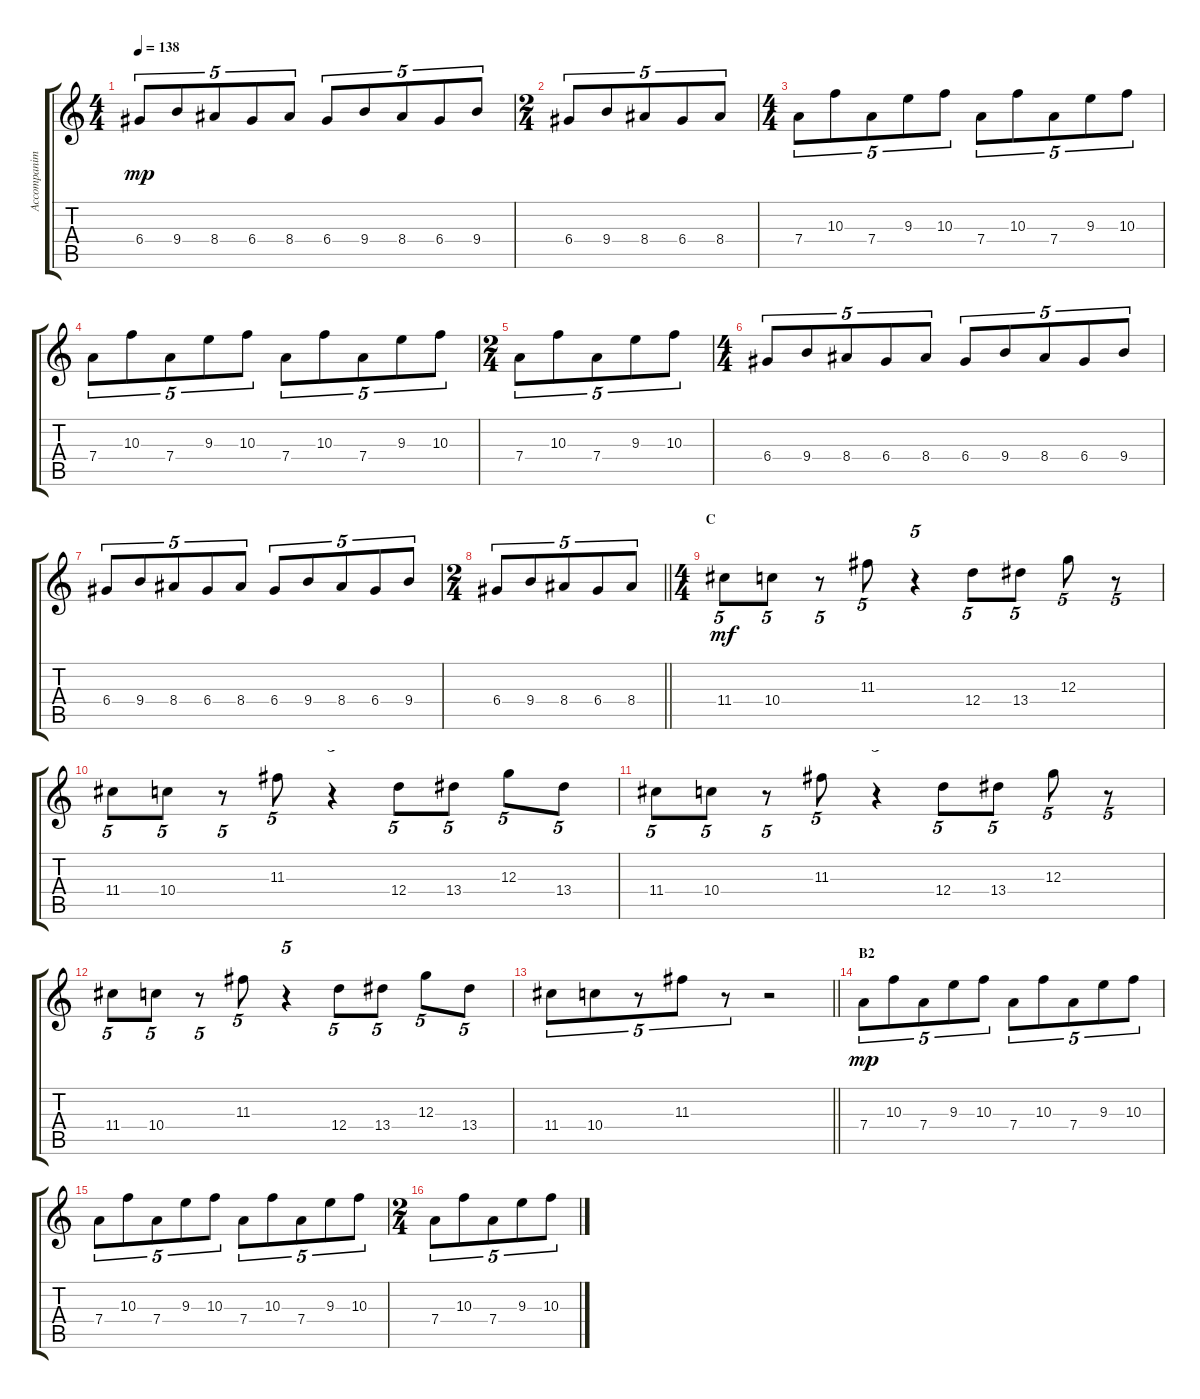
\track ("Accompaniment L" "Accompanim") {instrument acousticguitarsteel}
\staff {score tabs}
\tuning (E4 B3 G3 D3 A2 E2) {hide}
\ts (4 4)
\tempo 138
\clef g2
\ks c
6.4.8{tu (5 4) dy mp} 9.4.8{tu (5 4)} 8.4.8{tu (5 4)} 6.4.8{tu (5 4)} 8.4.8{tu (5 4)} 6.4.8{tu (5 4)} 9.4.8{tu (5 4)} 8.4.8{tu (5 4)} 6.4.8{tu (5 4)} 9.4.8{tu (5 4)} |
\ts (2 4)
6.4.8{tu (5 4)} 9.4.8{tu (5 4)} 8.4.8{tu (5 4)} 6.4.8{tu (5 4)} 8.4.8{tu (5 4)} |
\ts (4 4)
7.4.8{tu (5 4)} 10.3.8{tu (5 4)} 7.4.8{tu (5 4)} 9.3.8{tu (5 4)} 10.3.8{tu (5 4)} 7.4.8{tu (5 4)} 10.3.8{tu (5 4)} 7.4.8{tu (5 4)} 9.3.8{tu (5 4)} 10.3.8{tu (5 4)} |
7.4.8{tu (5 4)} 10.3.8{tu (5 4)} 7.4.8{tu (5 4)} 9.3.8{tu (5 4)} 10.3.8{tu (5 4)} 7.4.8{tu (5 4)} 10.3.8{tu (5 4)} 7.4.8{tu (5 4)} 9.3.8{tu (5 4)} 10.3.8{tu (5 4)} |
\ts (2 4)
7.4.8{tu (5 4)} 10.3.8{tu (5 4)} 7.4.8{tu (5 4)} 9.3.8{tu (5 4)} 10.3.8{tu (5 4)} |
\ts (4 4)
6.4.8{tu (5 4)} 9.4.8{tu (5 4)} 8.4.8{tu (5 4)} 6.4.8{tu (5 4)} 8.4.8{tu (5 4)} 6.4.8{tu (5 4)} 9.4.8{tu (5 4)} 8.4.8{tu (5 4)} 6.4.8{tu (5 4)} 9.4.8{tu (5 4)} |
6.4.8{tu (5 4)} 9.4.8{tu (5 4)} 8.4.8{tu (5 4)} 6.4.8{tu (5 4)} 8.4.8{tu (5 4)} 6.4.8{tu (5 4)} 9.4.8{tu (5 4)} 8.4.8{tu (5 4)} 6.4.8{tu (5 4)} 9.4.8{tu (5 4)} |
\ts (2 4)
\barLineRight lightlight
6.4.8{tu (5 4)} 9.4.8{tu (5 4)} 8.4.8{tu (5 4)} 6.4.8{tu (5 4)} 8.4.8{tu (5 4)} |
\ts (4 4)
\section ("" "C")
11.4.8{tu (5 4) dy mf} 10.4.8{tu (5 4)} r.8{tu (5 4)} 11.3.8{tu (5 4)} r.4{tu (5 4)} 12.4.8{tu (5 4)} 13.4.8{tu (5 4)} 12.3.8{tu (5 4)} r.8{tu (5 4)} |
11.4.8{tu (5 4)} 10.4.8{tu (5 4)} r.8{tu (5 4)} 11.3.8{tu (5 4)} r.4{tu (5 4)} 12.4.8{tu (5 4)} 13.4.8{tu (5 4)} 12.3.8{tu (5 4)} 13.4.8{tu (5 4)} |
11.4.8{tu (5 4)} 10.4.8{tu (5 4)} r.8{tu (5 4)} 11.3.8{tu (5 4)} r.4{tu (5 4)} 12.4.8{tu (5 4)} 13.4.8{tu (5 4)} 12.3.8{tu (5 4)} r.8{tu (5 4)} |
11.4.8{tu (5 4)} 10.4.8{tu (5 4)} r.8{tu (5 4)} 11.3.8{tu (5 4)} r.4{tu (5 4)} 12.4.8{tu (5 4)} 13.4.8{tu (5 4)} 12.3.8{tu (5 4)} 13.4.8{tu (5 4)} |
\barLineRight lightlight
11.4.8{tu (5 4)} 10.4.8{tu (5 4)} r.8{tu (5 4)} 11.3.8{tu (5 4)} r.8{tu (5 4)} r.2 |
\section ("" "B2")
7.4.8{tu (5 4) dy mp} 10.3.8{tu (5 4)} 7.4.8{tu (5 4)} 9.3.8{tu (5 4)} 10.3.8{tu (5 4)} 7.4.8{tu (5 4)} 10.3.8{tu (5 4)} 7.4.8{tu (5 4)} 9.3.8{tu (5 4)} 10.3.8{tu (5 4)} |
7.4.8{tu (5 4)} 10.3.8{tu (5 4)} 7.4.8{tu (5 4)} 9.3.8{tu (5 4)} 10.3.8{tu (5 4)} 7.4.8{tu (5 4)} 10.3.8{tu (5 4)} 7.4.8{tu (5 4)} 9.3.8{tu (5 4)} 10.3.8{tu (5 4)} |
\ts (2 4)
7.4.8{tu (5 4)} 10.3.8{tu (5 4)} 7.4.8{tu (5 4)} 9.3.8{tu (5 4)} 10.3.8{tu (5 4)}
